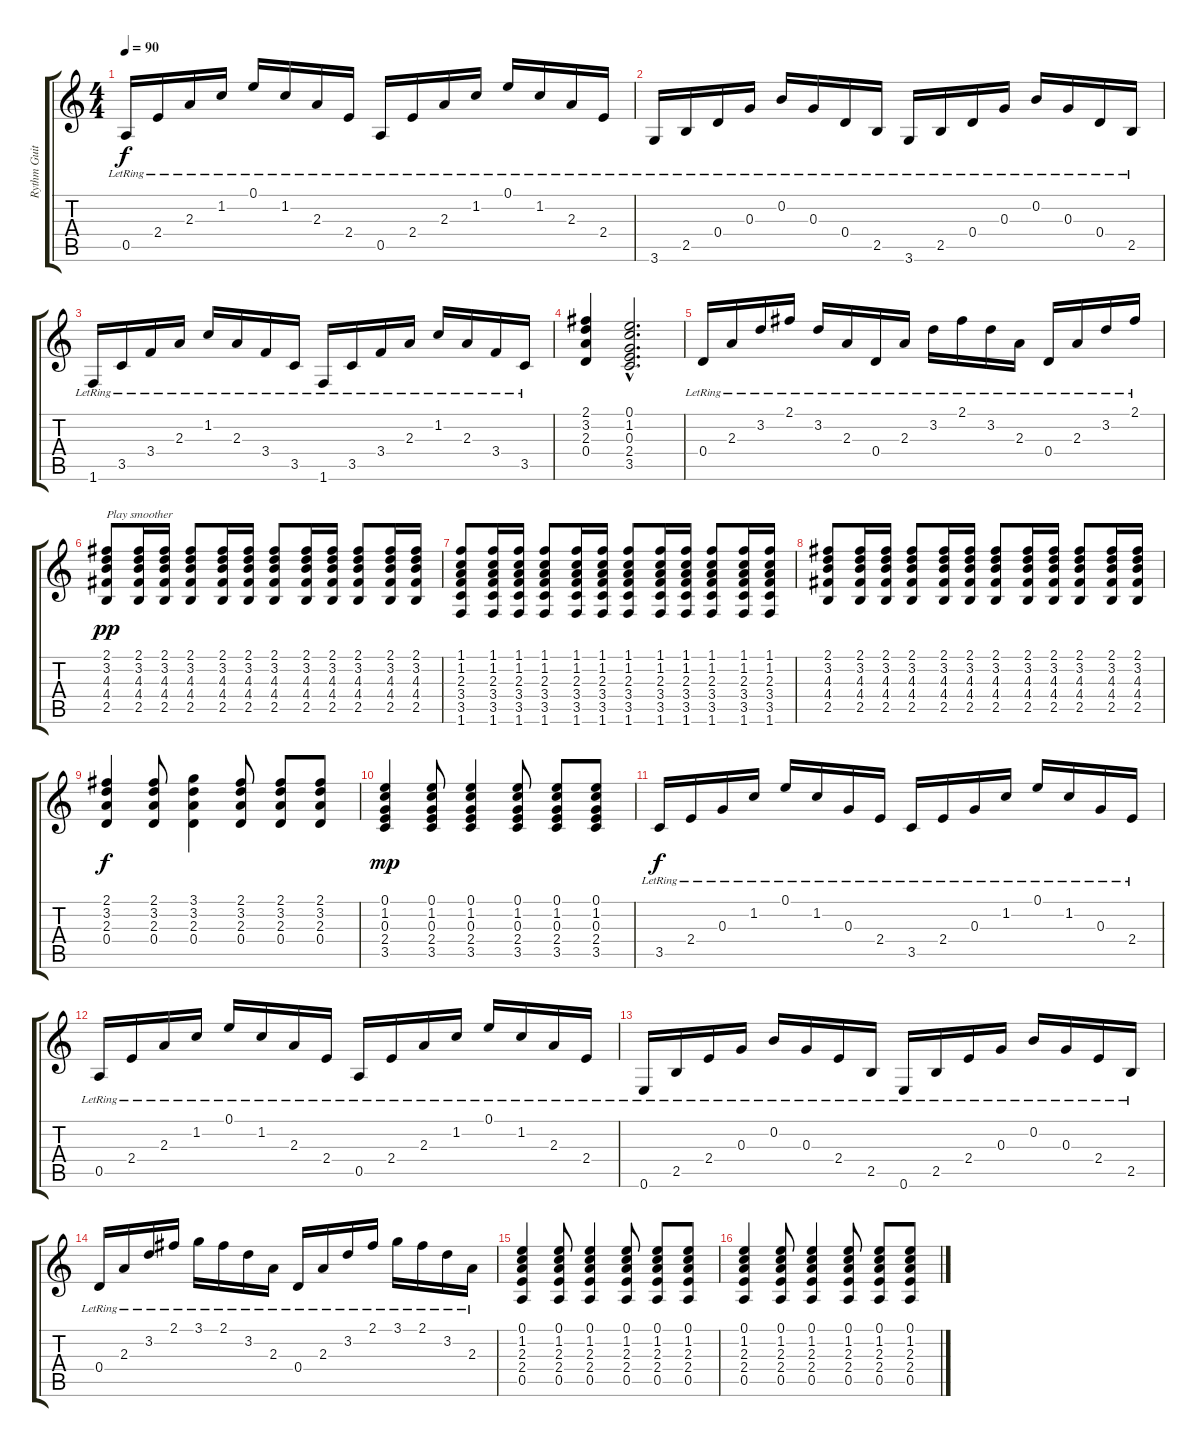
\track ("Rythm Guitar" "Rythm Guit") {instrument acousticguitarnylon}
\staff {score tabs}
\tuning (E4 B3 G3 D3 A2 E2) {hide}
\ts (4 4)
\tempo 90
\clef g2
\ks c
0.5{lr}.16{dy f volume 16} 2.4{lr}.16 2.3{lr}.16 1.2{lr}.16 0.1{lr}.16 1.2{lr}.16 2.3{lr}.16 2.4{lr}.16 0.5{lr}.16 2.4{lr}.16 2.3{lr}.16 1.2{lr}.16 0.1{lr}.16 1.2{lr}.16 2.3{lr}.16 2.4{lr}.16 |
3.6{lr}.16 2.5{lr}.16 0.4{lr}.16 0.3{lr}.16 0.2{lr}.16 0.3{lr}.16 0.4{lr}.16 2.5{lr}.16 3.6{lr}.16 2.5{lr}.16 0.4{lr}.16 0.3{lr}.16 0.2{lr}.16 0.3{lr}.16 0.4{lr}.16 2.5{lr}.16 |
1.6{lr}.16 3.5{lr}.16 3.4{lr}.16 2.3{lr}.16 1.2{lr}.16 2.3{lr}.16 3.4{lr}.16 3.5{lr}.16 1.6{lr}.16 3.5{lr}.16 3.4{lr}.16 2.3{lr}.16 1.2{lr}.16 2.3{lr}.16 3.4{lr}.16 3.5{lr}.16 |
(2.1 3.2 2.3 0.4).4 (0.1{hac} 1.2{hac} 0.3{hac} 2.4{hac} 3.5{hac}).2{d} |
0.4{lr}.16 2.3{lr}.16 3.2{lr}.16 2.1{lr}.16 3.2{lr}.16 2.3{lr}.16 0.4{lr}.16 2.3{lr}.16 3.2{lr}.16 2.1{lr}.16 3.2{lr}.16 2.3{lr}.16 0.4{lr}.16 2.3{lr}.16 3.2{lr}.16 2.1{lr}.16 |
(2.1 3.2 4.3 4.4 2.5).8{txt "Play smoother" dy pp} (2.1 3.2 4.3 4.4 2.5).16 (2.1 3.2 4.3 4.4 2.5).16 (2.1 3.2 4.3 4.4 2.5).8 (2.1 3.2 4.3 4.4 2.5).16 (2.1 3.2 4.3 4.4 2.5).16 (2.1 3.2 4.3 4.4 2.5).8 (2.1 3.2 4.3 4.4 2.5).16 (2.1 3.2 4.3 4.4 2.5).16 (2.1 3.2 4.3 4.4 2.5).8 (2.1 3.2 4.3 4.4 2.5).16 (2.1 3.2 4.3 4.4 2.5).16 |
(1.1 1.2 2.3 3.4 3.5 1.6).8 (1.1 1.2 2.3 3.4 3.5 1.6).16 (1.1 1.2 2.3 3.4 3.5 1.6).16 (1.1 1.2 2.3 3.4 3.5 1.6).8 (1.1 1.2 2.3 3.4 3.5 1.6).16 (1.1 1.2 2.3 3.4 3.5 1.6).16 (1.1 1.2 2.3 3.4 3.5 1.6).8 (1.1 1.2 2.3 3.4 3.5 1.6).16 (1.1 1.2 2.3 3.4 3.5 1.6).16 (1.1 1.2 2.3 3.4 3.5 1.6).8 (1.1 1.2 2.3 3.4 3.5 1.6).16 (1.1 1.2 2.3 3.4 3.5 1.6).16 |
(2.1 3.2 4.3 4.4 2.5).8 (2.1 3.2 4.3 4.4 2.5).16 (2.1 3.2 4.3 4.4 2.5).16 (2.1 3.2 4.3 4.4 2.5).8 (2.1 3.2 4.3 4.4 2.5).16 (2.1 3.2 4.3 4.4 2.5).16 (2.1 3.2 4.3 4.4 2.5).8 (2.1 3.2 4.3 4.4 2.5).16 (2.1 3.2 4.3 4.4 2.5).16 (2.1 3.2 4.3 4.4 2.5).8 (2.1 3.2 4.3 4.4 2.5).16 (2.1 3.2 4.3 4.4 2.5).16 |
(2.1 3.2 2.3 0.4).4{dy f} (2.1 3.2 2.3 0.4).8 (3.1 3.2 2.3 0.4).4 (2.1 3.2 2.3 0.4).8 (2.1 3.2 2.3 0.4).8 (2.1 3.2 2.3 0.4).8 |
(0.1 1.2 0.3 2.4 3.5).4{dy mp} (0.1 1.2 0.3 2.4 3.5).8 (0.1 1.2 0.3 2.4 3.5).4 (0.1 1.2 0.3 2.4 3.5).8 (0.1 1.2 0.3 2.4 3.5).8 (0.1 1.2 0.3 2.4 3.5).8 |
3.5{lr}.16{dy f} 2.4{lr}.16 0.3{lr}.16 1.2{lr}.16 0.1{lr}.16 1.2{lr}.16 0.3{lr}.16 2.4{lr}.16 3.5{lr}.16 2.4{lr}.16 0.3{lr}.16 1.2{lr}.16 0.1{lr}.16 1.2{lr}.16 0.3{lr}.16 2.4{lr}.16 |
0.5{lr}.16 2.4{lr}.16 2.3{lr}.16 1.2{lr}.16 0.1{lr}.16 1.2{lr}.16 2.3{lr}.16 2.4{lr}.16 0.5{lr}.16 2.4{lr}.16 2.3{lr}.16 1.2{lr}.16 0.1{lr}.16 1.2{lr}.16 2.3{lr}.16 2.4{lr}.16 |
0.6{lr}.16 2.5{lr}.16 2.4{lr}.16 0.3{lr}.16 0.2{lr}.16 0.3{lr}.16 2.4{lr}.16 2.5{lr}.16 0.6{lr}.16 2.5{lr}.16 2.4{lr}.16 0.3{lr}.16 0.2{lr}.16 0.3{lr}.16 2.4{lr}.16 2.5{lr}.16 |
0.4{lr}.16 2.3{lr}.16 3.2{lr}.16 2.1{lr}.16 3.1{lr}.16 2.1{lr}.16 3.2{lr}.16 2.3{lr}.16 0.4{lr}.16 2.3{lr}.16 3.2{lr}.16 2.1{lr}.16 3.1{lr}.16 2.1{lr}.16 3.2{lr}.16 2.3{lr}.16 |
(0.1 1.2 2.3 2.4 0.5).4 (0.1 1.2 2.3 2.4 0.5).8 (0.1 1.2 2.3 2.4 0.5).4 (0.1 1.2 2.3 2.4 0.5).8 (0.1 1.2 2.3 2.4 0.5).8 (0.1 1.2 2.3 2.4 0.5).8 |
(0.1 1.2 2.3 2.4 0.5).4 (0.1 1.2 2.3 2.4 0.5).8 (0.1 1.2 2.3 2.4 0.5).4 (0.1 1.2 2.3 2.4 0.5).8 (0.1 1.2 2.3 2.4 0.5).8 (0.1 1.2 2.3 2.4 0.5).8
